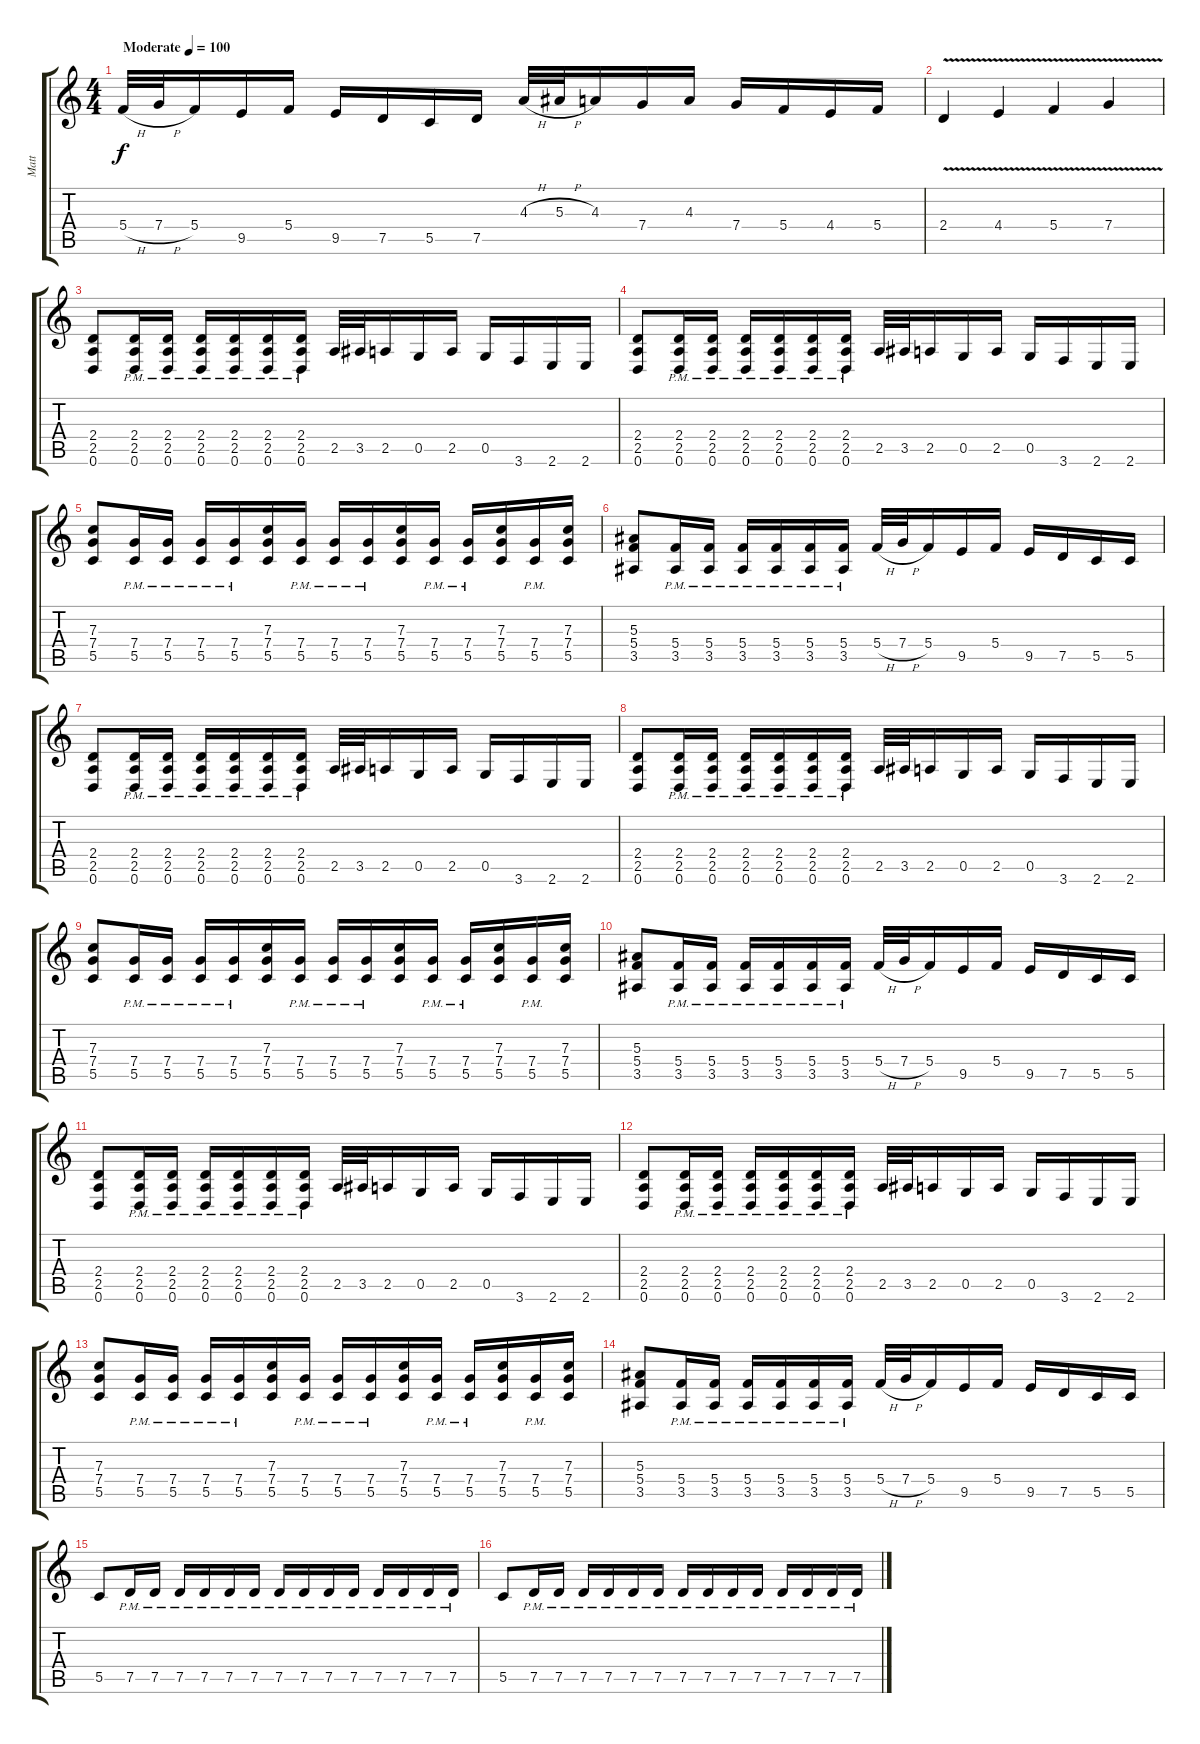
\track ("Matt" "Matt") {instrument overdrivenguitar}
\staff {score tabs}
\tuning (D4 A3 F3 C3 G2 D2) {hide}
\ts (4 4)
\tempo (100 "Moderate")
\clef g2
\ks c
5.4{h}.32{dy f instrument overdrivenguitar} 7.4{h}.32 5.4.16 9.5.16 5.4.16 9.5.16 7.5.16 5.5.16 7.5.16 4.3{h}.32 5.3{h}.32 4.3.16 7.4.16 4.3.16 7.4.16 5.4.16 4.4.16 5.4.16 |
2.4{v}.4 4.4{v}.4 5.4{v}.4 7.4{v}.4 |
(2.4 2.5 0.6).8 (2.4{pm} 2.5{pm} 0.6{pm}).16 (2.4{pm} 2.5{pm} 0.6{pm}).16 (2.4{pm} 2.5{pm} 0.6{pm}).16 (2.4{pm} 2.5{pm} 0.6{pm}).16 (2.4{pm} 2.5{pm} 0.6{pm}).16 (2.4{pm} 2.5{pm} 0.6{pm}).16 2.5.32 3.5.32 2.5.16 0.5.16 2.5.16 0.5.16 3.6.16 2.6.16 2.6.16 |
(2.4 2.5 0.6).8 (2.4{pm} 2.5{pm} 0.6{pm}).16 (2.4{pm} 2.5{pm} 0.6{pm}).16 (2.4{pm} 2.5{pm} 0.6{pm}).16 (2.4{pm} 2.5{pm} 0.6{pm}).16 (2.4{pm} 2.5{pm} 0.6{pm}).16 (2.4{pm} 2.5{pm} 0.6{pm}).16 2.5.32 3.5.32 2.5.16 0.5.16 2.5.16 0.5.16 3.6.16 2.6.16 2.6.16 |
(7.3 7.4 5.5).8 (7.4{pm} 5.5{pm}).16 (7.4{pm} 5.5{pm}).16 (7.4{pm} 5.5{pm}).16 (7.4{pm} 5.5{pm}).16 (7.3 7.4 5.5).16 (7.4{pm} 5.5{pm}).16 (7.4{pm} 5.5{pm}).16 (7.4{pm} 5.5{pm}).16 (7.3 7.4 5.5).16 (7.4{pm} 5.5{pm}).16 (7.4{pm} 5.5{pm}).16 (7.3 7.4 5.5).16 (7.4{pm} 5.5{pm}).16 (7.3 7.4 5.5).16 |
(5.3 5.4 3.5).8 (5.4{pm} 3.5{pm}).16 (5.4{pm} 3.5{pm}).16 (5.4{pm} 3.5{pm}).16 (5.4{pm} 3.5{pm}).16 (5.4{pm} 3.5{pm}).16 (5.4{pm} 3.5{pm}).16 5.4{h}.32 7.4{h}.32 5.4.16 9.5.16 5.4.16 9.5.16 7.5.16 5.5.16 5.5.16 |
(2.4 2.5 0.6).8 (2.4{pm} 2.5{pm} 0.6{pm}).16 (2.4{pm} 2.5{pm} 0.6{pm}).16 (2.4{pm} 2.5{pm} 0.6{pm}).16 (2.4{pm} 2.5{pm} 0.6{pm}).16 (2.4{pm} 2.5{pm} 0.6{pm}).16 (2.4{pm} 2.5{pm} 0.6{pm}).16 2.5.32 3.5.32 2.5.16 0.5.16 2.5.16 0.5.16 3.6.16 2.6.16 2.6.16 |
(2.4 2.5 0.6).8 (2.4{pm} 2.5{pm} 0.6{pm}).16 (2.4{pm} 2.5{pm} 0.6{pm}).16 (2.4{pm} 2.5{pm} 0.6{pm}).16 (2.4{pm} 2.5{pm} 0.6{pm}).16 (2.4{pm} 2.5{pm} 0.6{pm}).16 (2.4{pm} 2.5{pm} 0.6{pm}).16 2.5.32 3.5.32 2.5.16 0.5.16 2.5.16 0.5.16 3.6.16 2.6.16 2.6.16 |
(7.3 7.4 5.5).8 (7.4{pm} 5.5{pm}).16 (7.4{pm} 5.5{pm}).16 (7.4{pm} 5.5{pm}).16 (7.4{pm} 5.5{pm}).16 (7.3 7.4 5.5).16 (7.4{pm} 5.5{pm}).16 (7.4{pm} 5.5{pm}).16 (7.4{pm} 5.5{pm}).16 (7.3 7.4 5.5).16 (7.4{pm} 5.5{pm}).16 (7.4{pm} 5.5{pm}).16 (7.3 7.4 5.5).16 (7.4{pm} 5.5{pm}).16 (7.3 7.4 5.5).16 |
(5.3 5.4 3.5).8 (5.4{pm} 3.5{pm}).16 (5.4{pm} 3.5{pm}).16 (5.4{pm} 3.5{pm}).16 (5.4{pm} 3.5{pm}).16 (5.4{pm} 3.5{pm}).16 (5.4{pm} 3.5{pm}).16 5.4{h}.32 7.4{h}.32 5.4.16 9.5.16 5.4.16 9.5.16 7.5.16 5.5.16 5.5.16 |
(2.4 2.5 0.6).8 (2.4{pm} 2.5{pm} 0.6{pm}).16 (2.4{pm} 2.5{pm} 0.6{pm}).16 (2.4{pm} 2.5{pm} 0.6{pm}).16 (2.4{pm} 2.5{pm} 0.6{pm}).16 (2.4{pm} 2.5{pm} 0.6{pm}).16 (2.4{pm} 2.5{pm} 0.6{pm}).16 2.5.32 3.5.32 2.5.16 0.5.16 2.5.16 0.5.16 3.6.16 2.6.16 2.6.16 |
(2.4 2.5 0.6).8 (2.4{pm} 2.5{pm} 0.6{pm}).16 (2.4{pm} 2.5{pm} 0.6{pm}).16 (2.4{pm} 2.5{pm} 0.6{pm}).16 (2.4{pm} 2.5{pm} 0.6{pm}).16 (2.4{pm} 2.5{pm} 0.6{pm}).16 (2.4{pm} 2.5{pm} 0.6{pm}).16 2.5.32 3.5.32 2.5.16 0.5.16 2.5.16 0.5.16 3.6.16 2.6.16 2.6.16 |
(7.3 7.4 5.5).8 (7.4{pm} 5.5{pm}).16 (7.4{pm} 5.5{pm}).16 (7.4{pm} 5.5{pm}).16 (7.4{pm} 5.5{pm}).16 (7.3 7.4 5.5).16 (7.4{pm} 5.5{pm}).16 (7.4{pm} 5.5{pm}).16 (7.4{pm} 5.5{pm}).16 (7.3 7.4 5.5).16 (7.4{pm} 5.5{pm}).16 (7.4{pm} 5.5{pm}).16 (7.3 7.4 5.5).16 (7.4{pm} 5.5{pm}).16 (7.3 7.4 5.5).16 |
(5.3 5.4 3.5).8 (5.4{pm} 3.5{pm}).16 (5.4{pm} 3.5{pm}).16 (5.4{pm} 3.5{pm}).16 (5.4{pm} 3.5{pm}).16 (5.4{pm} 3.5{pm}).16 (5.4{pm} 3.5{pm}).16 5.4{h}.32 7.4{h}.32 5.4.16 9.5.16 5.4.16 9.5.16 7.5.16 5.5.16 5.5.16 |
5.5.8 7.5{pm}.16 7.5{pm}.16 7.5{pm}.16 7.5{pm}.16 7.5{pm}.16 7.5{pm}.16 7.5{pm}.16 7.5{pm}.16 7.5{pm}.16 7.5{pm}.16 7.5{pm}.16 7.5{pm}.16 7.5{pm}.16 7.5{pm}.16 |
5.5.8 7.5{pm}.16 7.5{pm}.16 7.5{pm}.16 7.5{pm}.16 7.5{pm}.16 7.5{pm}.16 7.5{pm}.16 7.5{pm}.16 7.5{pm}.16 7.5{pm}.16 7.5{pm}.16 7.5{pm}.16 7.5{pm}.16 7.5{pm}.16
